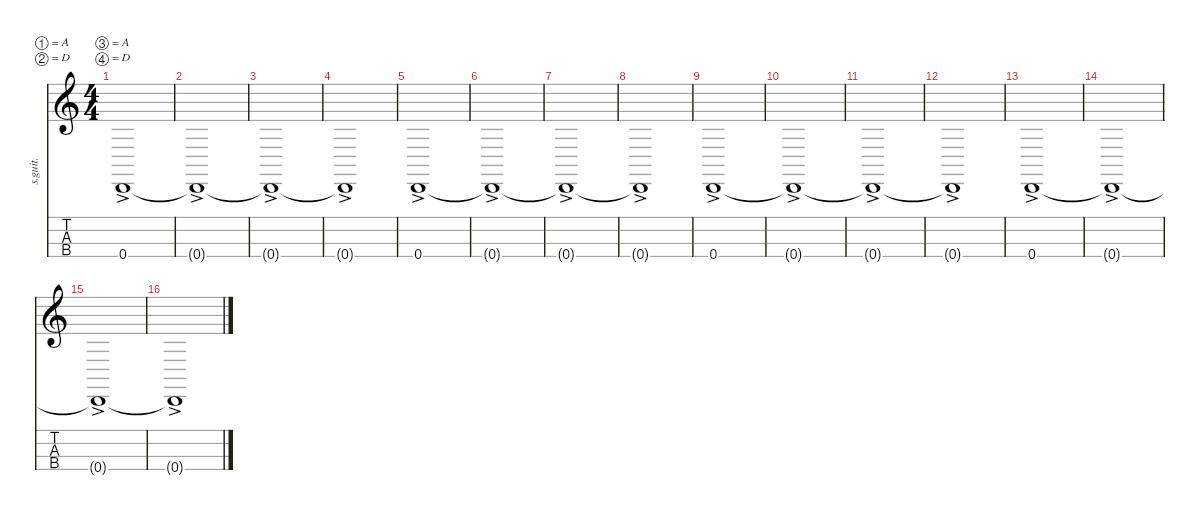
\defaultSystemsLayout 4
\hideDynamics
\bracketExtendMode nobrackets
\track ("Electric Bass" "s.guit.") {instrument electricbassfinger}
\staff {score tabs}
\tuning (A2 D2 A1 D1)
\ts (4 4)
\tempo (129 hide)
\clef g2
\ks c
0.4{ac}.1{dy mf} |
0.4{ac t}.1 |
0.4{ac t}.1 |
0.4{ac t}.1 |
0.4{ac}.1 |
0.4{ac t}.1 |
0.4{ac t}.1 |
0.4{ac t}.1 |
0.4{ac}.1 |
0.4{ac t}.1 |
0.4{ac t}.1 |
0.4{ac t}.1 |
0.4{ac}.1 |
0.4{ac t}.1 |
0.4{ac t}.1 |
0.4{ac t}.1
